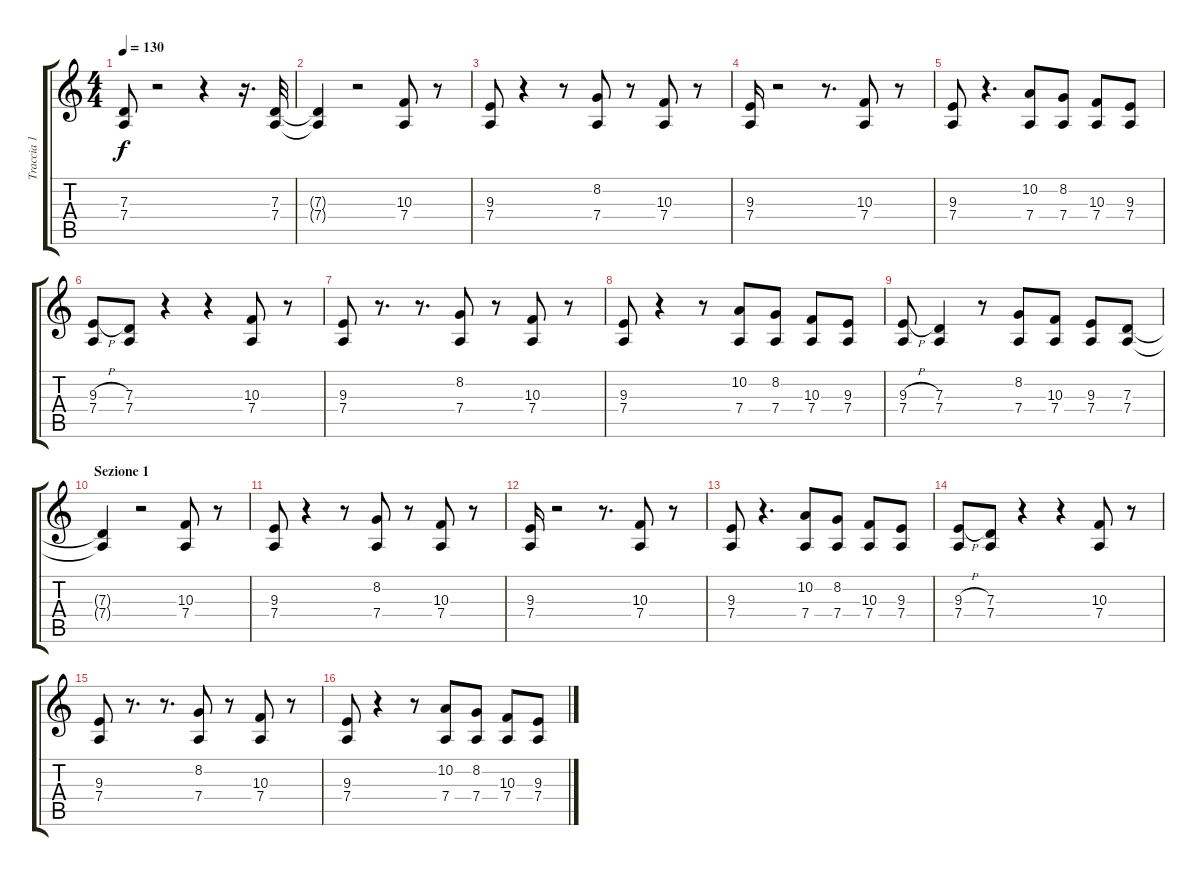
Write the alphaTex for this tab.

\track ("Traccia 1" "Traccia 1") {instrument lead1square}
\staff {score tabs}
\tuning (E4 B3 G3 D3 A2 E2) {hide}
\ts (4 4)
\tempo 130
\clef g2
\ks c
(7.3 7.4).8{dy f instrument lead1square} r.2 r.4 r.16{d} (7.3 7.4).32 |
(7.3{t} 7.4{t}).4 r.2 (10.3 7.4).8 r.8 |
(9.3 7.4).8 r.4 r.8 (8.2 7.4).8 r.8 (10.3 7.4).8 r.8 |
(9.3 7.4).16 r.2 r.8{d} (10.3 7.4).8 r.8 |
(9.3 7.4).8 r.4{d} (10.2 7.4).8 (8.2 7.4).8 (10.3 7.4).8 (9.3 7.4).8 |
(9.3{h} 7.4).8 (7.3 7.4).8 r.4 r.4 (10.3 7.4).8 r.8 |
(9.3 7.4).8 r.8{d} r.8{d} (8.2 7.4).8 r.8 (10.3 7.4).8 r.8 |
(9.3 7.4).8 r.4 r.8 (10.2 7.4).8 (8.2 7.4).8 (10.3 7.4).8 (9.3 7.4).8 |
(9.3{h} 7.4).8 (7.3 7.4).4 r.8 (8.2 7.4).8 (10.3 7.4).8 (9.3 7.4).8 (7.3 7.4).8 |
\section ("" "Sezione 1")
(7.3{t} 7.4{t}).4 r.2 (10.3 7.4).8 r.8 |
(9.3 7.4).8 r.4 r.8 (8.2 7.4).8 r.8 (10.3 7.4).8 r.8 |
(9.3 7.4).16 r.2 r.8{d} (10.3 7.4).8 r.8 |
(9.3 7.4).8 r.4{d} (10.2 7.4).8 (8.2 7.4).8 (10.3 7.4).8 (9.3 7.4).8 |
(9.3{h} 7.4).8 (7.3 7.4).8 r.4 r.4 (10.3 7.4).8 r.8 |
(9.3 7.4).8 r.8{d} r.8{d} (8.2 7.4).8 r.8 (10.3 7.4).8 r.8 |
(9.3 7.4).8 r.4 r.8 (10.2 7.4).8 (8.2 7.4).8 (10.3 7.4).8 (9.3 7.4).8
